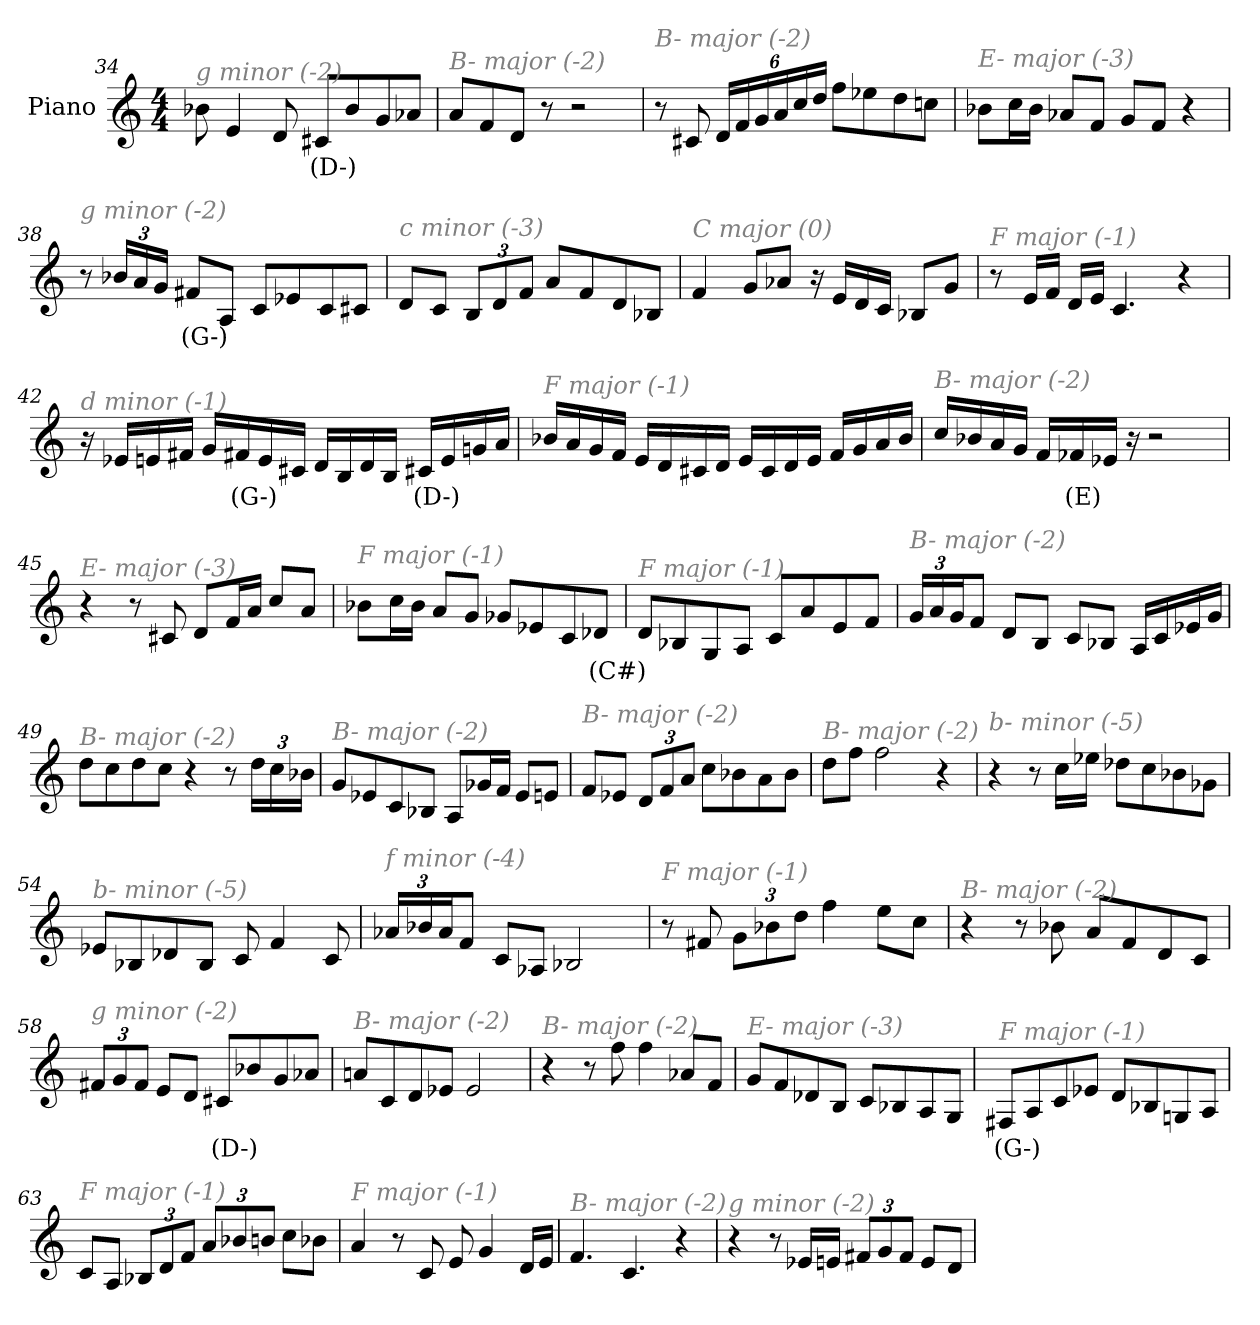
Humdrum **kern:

**kern	**text
*part1	*part1
*staff1	*staff1
*I"Piano	*
*I'Pno	*
*clefG2	*
*k[]	*
*M4/4	*
=34	=34
!LO:TX:i:color=#808080:t=g minor (-2)	!
8b-X\	.
4e/	.
8d/	.
8c#Xi/L	(D-)
8b-/	.
8g/	.
8a-X/J	.
=35	=35
!LO:TX:i:color=#808080:t=B- major (-2)	!
8a/L	.
8f/	.
8d/J	.
8r	.
2r	.
=36	=36
!LO:TX:i:color=#808080:t=B- major (-2)	!
8r	.
8c#X/	.
*Xbrackettup	*
24d/LL	.
24f/	.
24g/	.
24a/	.
24cc/	.
24dd/JJ	.
8ff\L	.
8ee-X\	.
8dd\	.
8ccn\J	.
!!LO:LB:g=z
=37	=37
!LO:TX:i:color=#808080:t=E- major (-3)	!
8b-X\L	.
16cc\L	.
16b-\JJ	.
8a-X/L	.
8f/J	.
8g/L	.
8f/J	.
4r	.
=38	=38
!LO:TX:i:color=#808080:t=g minor (-2)	!
8r	.
24b-X/LL	.
24a/	.
24g/JJ	.
8f#Xi/L	(G-)
8A/J	.
8c/L	.
8e-X/	.
8c/	.
8c#X/J	.
=39	=39
!LO:TX:i:color=#808080:t=c minor (-3)	!
8d/L	.
8c/J	.
12B/L	.
12d/	.
12f/J	.
8a/L	.
8f/	.
8d/	.
8B-X/J	.
=40	=40
!LO:TX:i:color=#808080:t=C major (0)	!
4f/	.
8g/L	.
8a-X/J	.
16r	.
16e/LL	.
16d/	.
16c/JJ	.
8B-X/L	.
8g/J	.
!!LO:PB:g=z
=41	=41
!LO:TX:i:color=#808080:t=F major (-1)	!
8r	.
16e/LL	.
16f/JJ	.
16d/LL	.
16e/JJ	.
4.c/	.
4r	.
=42	=42
!LO:TX:i:color=#808080:t=d minor (-1)	!
16r	.
16e-X/LL	.
16en/	.
16f#X/JJ	.
16g/LL	.
16f#Xi/	(G-)
16e/	.
16c#X/JJ	.
16d/LL	.
16B/	.
16d/	.
16B/JJ	.
16c#Xi/LL	(D-)
16e/	.
16gn/	.
16a/JJ	.
=43	=43
!LO:TX:i:color=#808080:t=F major (-1)	!
16b-X/LL	.
16a/	.
16g/	.
16f/JJ	.
16e/LL	.
16d/	.
16c#X/	.
16d/JJ	.
16e/LL	.
16c#/	.
16d/	.
16e/JJ	.
16f/LL	.
16g/	.
16a/	.
16b-/JJ	.
!!LO:LB:g=z
=44	=44
!LO:TX:i:color=#808080:t=B- major (-2)	!
16cc/LL	.
16b-X/	.
16a/	.
16g/JJ	.
16f/LL	.
16f-Xi/	(E)
16e-X/JJ	.
16r	.
2r	.
=45	=45
!LO:TX:i:color=#808080:t=E- major (-3)	!
4r	.
8r	.
8c#X/	.
8d/L	.
16f/L	.
16a/JJ	.
8cc/L	.
8a/J	.
=46	=46
!LO:TX:i:color=#808080:t=F major (-1)	!
8b-X\L	.
16cc\L	.
16b-\JJ	.
8a/L	.
8g/J	.
8g-X/L	.
8e-X/	.
8c/	.
8d-Xi/J	(C#)
=47	=47
!LO:TX:i:color=#808080:t=F major (-1)	!
8d/L	.
8B-X/	.
8G/	.
8A/J	.
8c/L	.
8a/	.
8e/	.
8f/J	.
!!LO:LB:g=z
=48	=48
!LO:TX:i:color=#808080:t=B- major (-2)	!
24g/LL	.
24a/	.
24g/J	.
8f/J	.
8d/L	.
8B/J	.
8c/L	.
8B-X/J	.
16A/LL	.
16c/	.
16e-X/	.
16g/JJ	.
=49	=49
!LO:TX:i:color=#808080:t=B- major (-2)	!
8dd\L	.
8cc\	.
8dd\	.
8cc\J	.
4r	.
8r	.
24dd\LL	.
24cc\	.
24b-X\JJ	.
=50	=50
!LO:TX:i:color=#808080:t=B- major (-2)	!
8g/L	.
8e-X/	.
8c/	.
8B-X/J	.
8A/L	.
16g-X/L	.
16f/JJ	.
8e-/L	.
8en/J	.
!!LO:LB:g=z
=51	=51
!LO:TX:i:color=#808080:t=B- major (-2)	!
8f/L	.
8e-X/J	.
12d/L	.
12f/	.
12a/J	.
8cc\L	.
8b-X\	.
8a\	.
8b-\J	.
=52	=52
!LO:TX:i:color=#808080:t=B- major (-2)	!
8dd\L	.
8ff\J	.
2ff\	.
4r	.
=53	=53
!LO:TX:i:color=#808080:t=b- minor (-5)	!
4r	.
8r	.
16cc\LL	.
16ee-X\JJ	.
8dd-X\L	.
8cc\	.
8b-X\	.
8g-X\J	.
=54	=54
!LO:TX:i:color=#808080:t=b- minor (-5)	!
8e-X/L	.
8B-X/	.
8d-X/	.
8B-/J	.
8c/	.
4f/	.
8c/	.
!!LO:LB:g=z
=55	=55
!LO:TX:i:color=#808080:t=f minor (-4)	!
24a-X/LL	.
24b-X/	.
24a-/J	.
8f/J	.
8c/L	.
8A-X/J	.
2B-X/	.
=56	=56
!LO:TX:i:color=#808080:t=F major (-1)	!
8r	.
8f#X/	.
12g\L	.
12b-X\	.
12dd\J	.
4ff\	.
8ee\L	.
8cc\J	.
=57	=57
!LO:TX:i:color=#808080:t=B- major (-2)	!
4r	.
8r	.
8b-X\	.
8a/L	.
8f/	.
8d/	.
8c/J	.
=58	=58
!LO:TX:i:color=#808080:t=g minor (-2)	!
12f#X/L	.
12g/	.
12f#/J	.
8e/L	.
8d/J	.
8c#Xi/L	(D-)
8b-X/	.
8g/	.
8a-X/J	.
!!LO:LB:g=z
=59	=59
!LO:TX:i:color=#808080:t=B- major (-2)	!
8an/L	.
8c/	.
8d/	.
8e-X/J	.
2e-/	.
=60	=60
!LO:TX:i:color=#808080:t=B- major (-2)	!
4r	.
8r	.
8ff\	.
4ff\	.
8a-X/L	.
8f/J	.
=61	=61
!LO:TX:i:color=#808080:t=E- major (-3)	!
8g/L	.
8f/	.
8d-X/	.
8B/J	.
8c/L	.
8B-X/	.
8A/	.
8G/J	.
=62	=62
!LO:TX:i:color=#808080:t=F major (-1)	!
8F#Xi/L	(G-)
8A/	.
8c/	.
8e-X/J	.
8d/L	.
8B-X/	.
8Gn/	.
8A/J	.
!!LO:LB:g=z
=63	=63
!LO:TX:i:color=#808080:t=F major (-1)	!
8c/L	.
8A/J	.
12B-X/L	.
12d/	.
12f/J	.
12a/L	.
12b-X/	.
12bn/J	.
8cc\L	.
8b-X\J	.
=64	=64
!LO:TX:i:color=#808080:t=F major (-1)	!
4a/	.
8r	.
8c/	.
8e/	.
4g/	.
16d/LL	.
16e/JJ	.
=65	=65
!LO:TX:i:color=#808080:t=B- major (-2)	!
4.f/	.
4.c/	.
4r	.
=66	=66
!LO:TX:i:color=#808080:t=g minor (-2)	!
4r	.
8r	.
16e-X/LL	.
16en/JJ	.
12f#X/L	.
12g/	.
12f#/J	.
8e/L	.
8d/J	.
=	=
*-	*-
